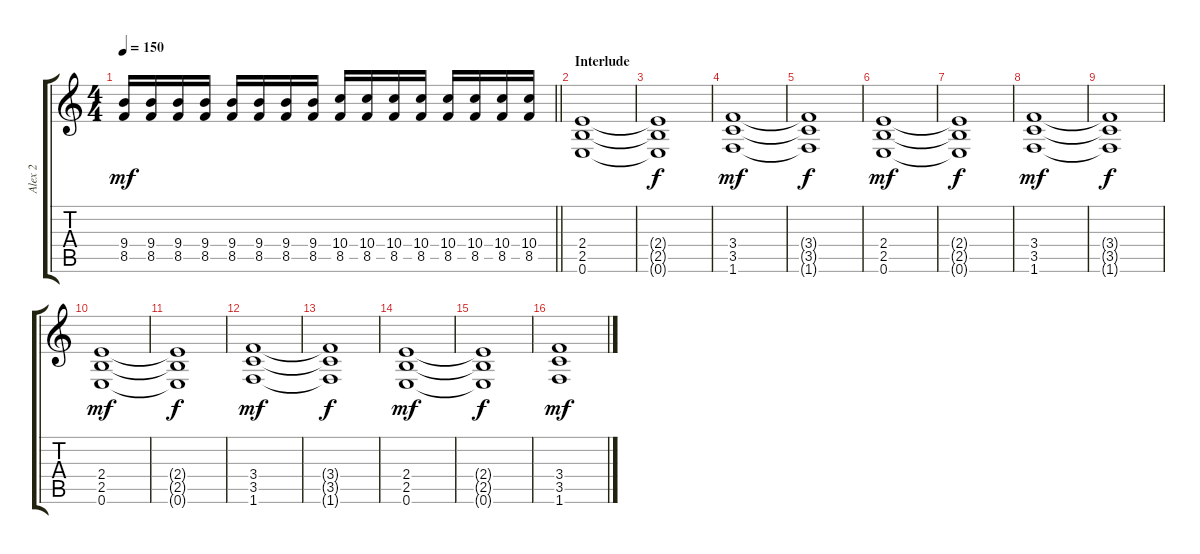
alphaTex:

\track ("Alex 2" "Alex 2") {instrument overdrivenguitar}
\staff {score tabs}
\tuning (E4 B3 G3 D3 A2 E2) {hide}
\ts (4 4)
\tempo 150
\clef g2
\barLineRight lightlight
\ks c
(9.4 8.5).16{dy mf} (9.4 8.5).16 (9.4 8.5).16 (9.4 8.5).16 (9.4 8.5).16 (9.4 8.5).16 (9.4 8.5).16 (9.4 8.5).16 (10.4 8.5).16 (10.4 8.5).16 (10.4 8.5).16 (10.4 8.5).16 (10.4 8.5).16 (10.4 8.5).16 (10.4 8.5).16 (10.4 8.5).16 |
\section ("" "Interlude")
(2.4 2.5 0.6).1 |
(2.4{t} 2.5{t} 0.6{t}).1{dy f} |
(3.4 3.5 1.6).1{dy mf} |
(3.4{t} 3.5{t} 1.6{t}).1{dy f} |
(2.4 2.5 0.6).1{dy mf} |
(2.4{t} 2.5{t} 0.6{t}).1{dy f} |
(3.4 3.5 1.6).1{dy mf} |
(3.4{t} 3.5{t} 1.6{t}).1{dy f} |
(2.4 2.5 0.6).1{dy mf} |
(2.4{t} 2.5{t} 0.6{t}).1{dy f} |
(3.4 3.5 1.6).1{dy mf} |
(3.4{t} 3.5{t} 1.6{t}).1{dy f} |
(2.4 2.5 0.6).1{dy mf} |
(2.4{t} 2.5{t} 0.6{t}).1{dy f} |
(3.4 3.5 1.6).1{dy mf}
